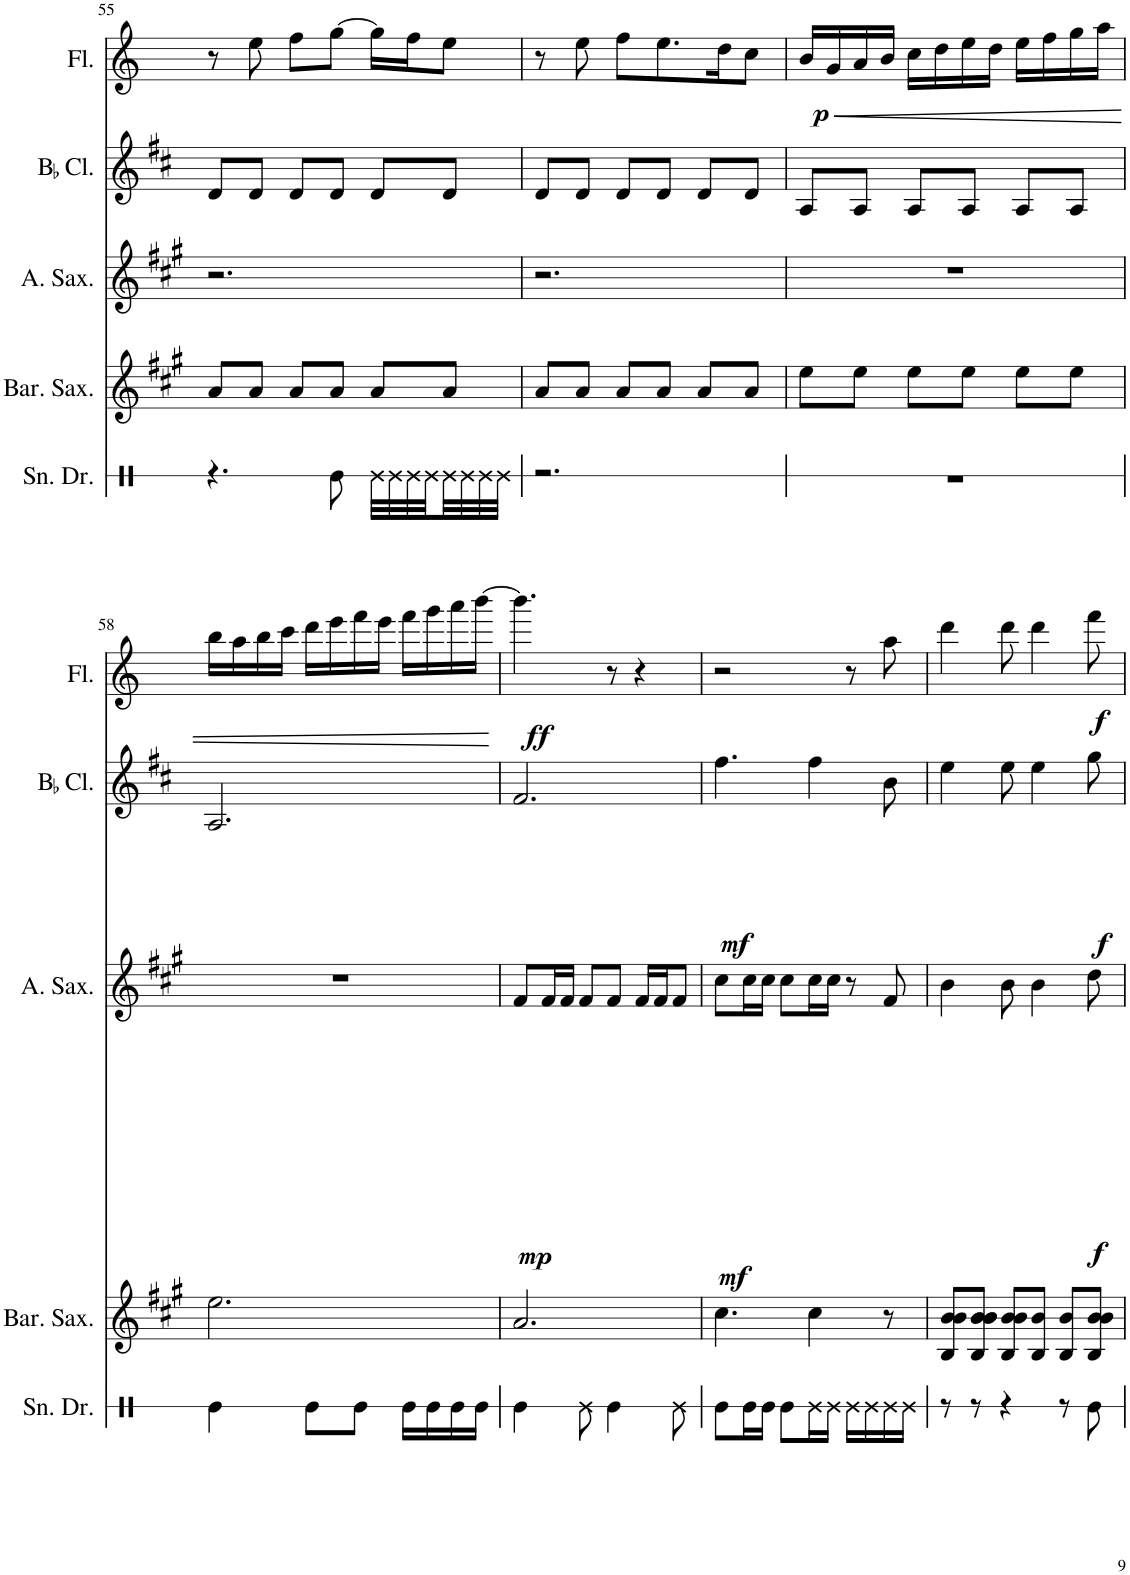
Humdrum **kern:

**kern	**kern	**kern	**dynam	**kern	**dynam	**kern	**dynam
*part5	*part4	*part3	*part3	*part2	*part2	*part1	*part1
*staff5	*staff4	*staff3	*staff3	*staff2	*staff2	*staff1	*staff1
*I"Snare Drum	*I"Baritone Saxophone	*I"Alto Saxophone	*	*I"BaccidentalFlat Clarinet	*	*I"Flute	*
*I'Sn. Dr.	*I'Bar. Sax.	*I'A. Sax.	*	*I'BaccidentalFlat Cl.	*	*I'Fl.	*
!!LO:PB:g=z
*clefX	*clefG2	*clefG2	*	*clefG2	*	*clefG2	*
*	*Trd12c21	*Trd5c9	*	*Trd1c2	*	*	*
*k[]	*k[f#c#g#]	*k[f#c#g#]	*	*k[f#c#]	*	*k[]	*
*M3/4	*M3/4	*M3/4	*	*M3/4	*	*M3/4	*
=55	=55	=55	=55	=55	=55	=55	=55
4.r	8a/L	2.r	.	8d/L	.	8r	.
.	8a/J	.	.	8d/J	.	8ee\	.
.	8a/L	.	.	8d/L	.	8ff\L	.
8Re\	8a/J	.	.	8d/J	.	[8gg\J	.
32Re\LLL	8a/L	.	.	8d/L	.	16gg\LL]	.
32Re\	.	.	.	.	.	.	.
32Re\	.	.	.	.	.	16ff\J	.
32Re\	.	.	.	.	.	.	.
32Re\	8a/J	.	.	8d/J	.	8ee\J	.
32Re\	.	.	.	.	.	.	.
32Re\	.	.	.	.	.	.	.
32Re\JJJ	.	.	.	.	.	.	.
=56	=56	=56	=56	=56	=56	=56	=56
2.r	8a/L	2.r	.	8d/L	.	8r	.
.	8a/J	.	.	8d/J	.	8ee\	.
.	8a/L	.	.	8d/L	.	8ff\L	.
.	8a/J	.	.	8d/J	.	8.ee\	.
.	8a/L	.	.	8d/L	.	.	.
.	.	.	.	.	.	16dd\K	.
.	8a/J	.	.	8d/J	.	8cc\J	.
=57	=57	=57	=57	=57	=57	=57	=57
!	!	!	!	!	!	!	!LO:HP:b
!	!	!	!	!	!	!	!LO:DY:n=1:b
2.r	8ee\L	2.r	.	8A/L	.	16b/LL	< p
.	.	.	.	.	.	16g/	.
.	8ee\J	.	.	8A/J	.	16a/	.
.	.	.	.	.	.	16b/JJ	.
.	8ee\L	.	.	8A/L	.	16cc\LL	.
.	.	.	.	.	.	16dd\	.
.	8ee\J	.	.	8A/J	.	16ee\	.
.	.	.	.	.	.	16dd\JJ	.
.	8ee\L	.	.	8A/L	.	16ee\LL	.
.	.	.	.	.	.	16ff\	.
.	8ee\J	.	.	8A/J	.	16gg\	.
.	.	.	.	.	.	16aa\JJ	.
!!LO:LB:g=z
=58	=58	=58	=58	=58	=58	=58	=58
4Re\	2.ee\	2.r	.	2.A/	.	16bb\LL	.
.	.	.	.	.	.	16aa\	.
.	.	.	.	.	.	16bb\	.
.	.	.	.	.	.	16ccc\JJ	.
8Re\L	.	.	.	.	.	16ddd\LL	.
.	.	.	.	.	.	16eee\	.
8Re\J	.	.	.	.	.	16fff\	.
.	.	.	.	.	.	16eee\JJ	.
16Re\LL	.	.	.	.	.	16fff\LL	.
16Re\	.	.	.	.	.	16ggg\	.
16Re\	.	.	.	.	.	16aaa\	.
16Re\JJ	.	.	.	.	.	[16bbb\JJ	.
.	.	.	.	.	.	.	[
=59	=59	=59	=59	=59	=59	=59	=59
!	!	!	!LO:DY:b	!	!	!	!LO:DY:b
4Re\	2.a/	8f#/L	mp	2.f#/	.	4.bbb\]	ff
.	.	16f#/L	.	.	.	.	.
.	.	16f#/JJ	.	.	.	.	.
8Re\	.	8f#/L	.	.	.	.	.
4Re\	.	8f#/J	.	.	.	8r	.
.	.	16f#/LL	.	.	.	4r	.
.	.	16f#/J	.	.	.	.	.
8Re\	.	8f#/J	.	.	.	.	.
=60	=60	=60	=60	=60	=60	=60	=60
!	!	!	!LO:DY:b	!	!LO:DY:b	!	!
8Re\L	4.cc#\	8cc#\L	mf	4.ff#\	mf	2r	.
16Re\L	.	16cc#\L	.	.	.	.	.
16Re\JJ	.	16cc#\JJ	.	.	.	.	.
8Re\L	.	8cc#\L	.	.	.	.	.
16Re\L	4cc#\	16cc#\L	.	4ff#\	.	.	.
16Re\JJ	.	16cc#\JJ	.	.	.	.	.
16Re\LL	.	8r	.	.	.	8r	.
16Re\	.	.	.	.	.	.	.
!	!	!	!LO:DY:b	!	!LO:DY:b	!	!LO:DY:b
16Re\	8r	8f#/	f	8b\	f	8aa\	f
16Re\JJ	.	.	.	.	.	.	.
=61	=61	=61	=61	=61	=61	=61	=61
8r	8B/ 8b/ 8b/L	4b\	.	4ee\	.	4ddd\	.
8r	8B/ 8b/ 8b/ 8b/ 8b/ 8b/ 8b/J	.	.	.	.	.	.
4r	8B/ 8b/ 8b/L	8b\	.	8ee\	.	8ddd\	.
.	8B/ 8b/J	4b\	.	4ee\	.	4ddd\	.
8r	8B/ 8b/L	.	.	.	.	.	.
8Re\	8B/ 8b/ 8b/J	8dd\	.	8gg\	.	8fff\	.
=	=	=	=	=	=	=	=
*-	*-	*-	*-	*-	*-	*-	*-
